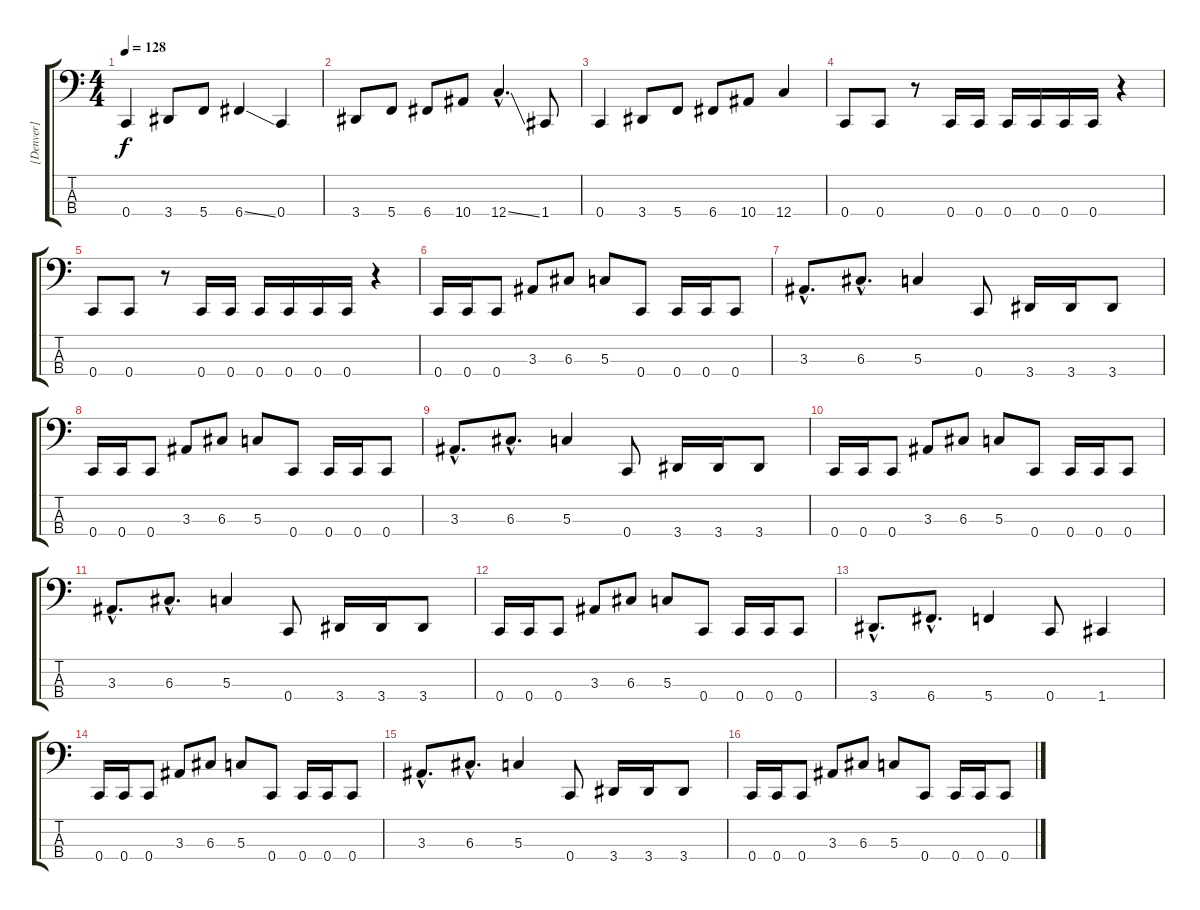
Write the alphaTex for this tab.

\track ("[Denver]" "[Denver]") {instrument electricbasspick}
\staff {score tabs}
\tuning (F2 C2 G1 C1) {hide}
\ts (4 4)
\tempo 128
\clef f4
\ks c
0.4.4{dy f} 3.4.8 5.4.8 6.4{ss}.4 0.4.4 |
3.4.8 5.4.8 6.4.8 10.4.8 12.4{ss hac}.4{d} 1.4.8 |
0.4.4 3.4.8 5.4.8 6.4.8 10.4.8 12.4.4 |
0.4.8 0.4.8 r.8 0.4.16 0.4.16 0.4.16 0.4.16 0.4.16 0.4.16 r.4 |
0.4.8 0.4.8 r.8 0.4.16 0.4.16 0.4.16 0.4.16 0.4.16 0.4.16 r.4 |
0.4.16 0.4.16 0.4.8 3.3.8 6.3.8 5.3.8 0.4.8 0.4.16 0.4.16 0.4.8 |
3.3{hac}.8{d} 6.3{hac}.8{d} 5.3.4 0.4.8 3.4.16 3.4.16 3.4.8 |
0.4.16 0.4.16 0.4.8 3.3.8 6.3.8 5.3.8 0.4.8 0.4.16 0.4.16 0.4.8 |
3.3{hac}.8{d} 6.3{hac}.8{d} 5.3.4 0.4.8 3.4.16 3.4.16 3.4.8 |
0.4.16 0.4.16 0.4.8 3.3.8 6.3.8 5.3.8 0.4.8 0.4.16 0.4.16 0.4.8 |
3.3{hac}.8{d} 6.3{hac}.8{d} 5.3.4 0.4.8 3.4.16 3.4.16 3.4.8 |
0.4.16 0.4.16 0.4.8 3.3.8 6.3.8 5.3.8 0.4.8 0.4.16 0.4.16 0.4.8 |
3.4{hac}.8{d} 6.4{hac}.8{d} 5.4.4 0.4.8 1.4.4 |
0.4.16 0.4.16 0.4.8 3.3.8 6.3.8 5.3.8 0.4.8 0.4.16 0.4.16 0.4.8 |
3.3{hac}.8{d} 6.3{hac}.8{d} 5.3.4 0.4.8 3.4.16 3.4.16 3.4.8 |
0.4.16 0.4.16 0.4.8 3.3.8 6.3.8 5.3.8 0.4.8 0.4.16 0.4.16 0.4.8
